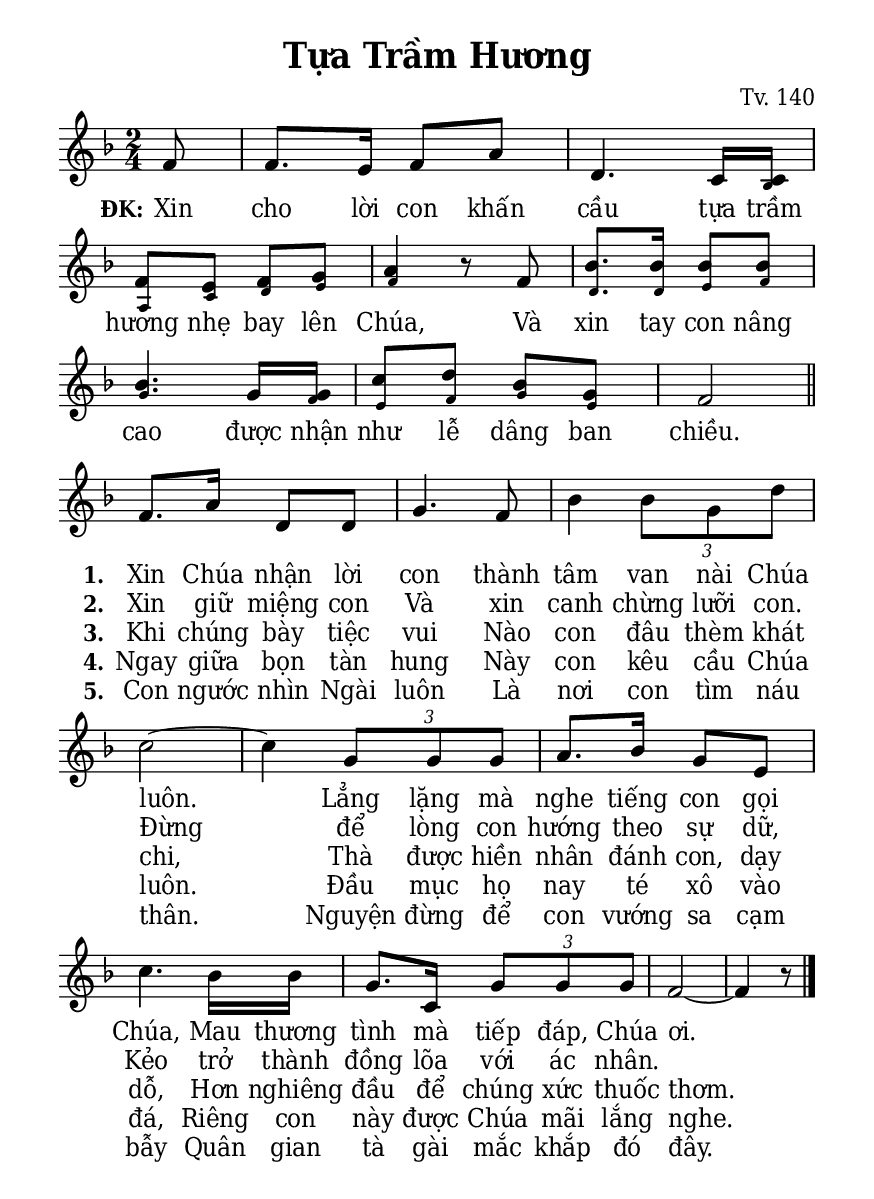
% Cài đặt chung\
\version "2.22.1"
\include "english.ly"

\header {
  title = "Tựa Trầm Hương"
  composer = "Tv. 140"
  %arranger = "Lm. Kim Long"
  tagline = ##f
}

% Nhạc phiên khúc
nhacPhienKhucSop = \relative c' {
  \partial 8 f8 |
  f8. e16 f8 a |
  d,4. c16 c |
  f8 e f g |
  a4 r8 f |
  bf8. bf16 bf8 bf |
  bf4. g16 g |
  c8 d bf g |
  f2 \bar "||" \break
  
  f8. a16 d,8 d |
  g4. f8 |
  bf4 \tuplet 3/2 { bf8 g d' } |
  c2 ~ |
  c4 \tuplet 3/2 { g8 g g } |
  a8. bf16 g8 e |
  c'4. bf16 bf |
  g8. c,16 \tuplet 3/2 { g'8 g g } |
  f2 ~ |
  f4 r8 \bar "|."
}

nhacPhienKhucAlto = \relative c' {
  f8 |
  f8. e16 f8 a |
  d,4. c16 bf |
  a8 c d e |
  f4 r8 f |
  d8. d16 e8 f |
  g4. g16 f |
  e8 f g e |
  f2
}

% Lời phiên khúc
loiPhienKhucSop = \lyrics {
  \set stanza = "ĐK:"
  Xin cho lời con khấn cầu
  tựa trầm hương nhẹ bay lên Chúa,
  Và xin tay con nâng cao
  được nhận như lễ dâng ban chiều.
  <<
    {
      \set stanza = "1."
      Xin Chúa nhận lời con thành tâm van nài Chúa luôn.
      Lẳng lặng mà nghe tiếng con gọi Chúa,
      Mau thương tình mà tiếp đáp, Chúa ơi.
    }
    \new Lyrics {
	    \set associatedVoice = "beSop"
	    \set stanza = "2."
	    Xin giữ miệng con
	    Và xin canh chừng lưỡi con.
	    Đừng để lòng con hướng theo sự dữ,
	    Kẻo trở thành đồng lõa với ác nhân.
    }
    \new Lyrics {
	    \set associatedVoice = "beSop"
	    \set stanza = "3."
	    Khi chúng bày tiệc vui
	    Nào con đâu thèm khát chi,
	    Thà được hiền nhân đánh con, dạy dỗ,
	    Hơn nghiêng đầu để chúng xức thuốc thơm.
    }
    \new Lyrics {
	    \set associatedVoice = "beSop"
	    \set stanza = "4."
	    Ngay giữa bọn tàn hung
	    Này con kêu cầu Chúa luôn.
	    Đầu mục họ nay té xô vào đá,
	    Riêng con này được Chúa mãi lắng nghe.
    }
    \new Lyrics {
	    \set associatedVoice = "beSop"
	    \set stanza = "5."
	    Con ngước nhìn Ngài luôn
	    Là nơi con tìm náu thân.
	    Nguyện đừng để con vướng sa cạm bẫy
	    Quân gian tà gài mắc khắp đó đây.
    }
  >>
}

% Dàn trang
\paper {
  #(set-paper-size "a5")
  top-margin = 8\mm
  bottom-margin = 8\mm
  left-margin = 10\mm
  right-margin = 10\mm
  indent = #0
  #(define fonts
	 (make-pango-font-tree "Deja Vu Serif Condensed"
	 		       "Deja Vu Serif Condensed"
			       "Deja Vu Serif Condensed"
			       (/ 20 20)))
  print-page-number = ##f
  page-count = #1
}

TongNhip = {
  \key f \major \time 2/4
  \set Timing.beamExceptions = #'()
  \set Timing.baseMoment = #(ly:make-moment 1/4)
}

% Đổi kích thước nốt cho bè phụ
notBePhu =
#(define-music-function (font-size music) (number? ly:music?)
   (for-some-music
     (lambda (m)
       (if (music-is-of-type? m 'rhythmic-event)
           (begin
             (set! (ly:music-property m 'tweaks)
                   (cons `(font-size . ,font-size)
                         (ly:music-property m 'tweaks)))
             #t)
           #f))
     music)
   music)

\score {
  \new ChoirStaff <<
    \new Staff \with {
        \consists "Merge_rests_engraver"
        printPartCombineTexts = ##f
      }
      <<
      \new Voice \TongNhip \partCombine 
        \nhacPhienKhucSop
        \notBePhu -3 { \nhacPhienKhucAlto }
      \new NullVoice = beSop \nhacPhienKhucSop
      \new Lyrics \lyricsto beSop \loiPhienKhucSop
      >>
  >>
  \layout {
    %\override Staff.TimeSignature.transparent = ##t
    \override Lyrics.LyricSpace.minimum-distance = #0.8
    \override Score.BarNumber.break-visibility = ##(#f #f #f)
    \override Score.SpacingSpanner.uniform-stretching = ##t
  } 
}
